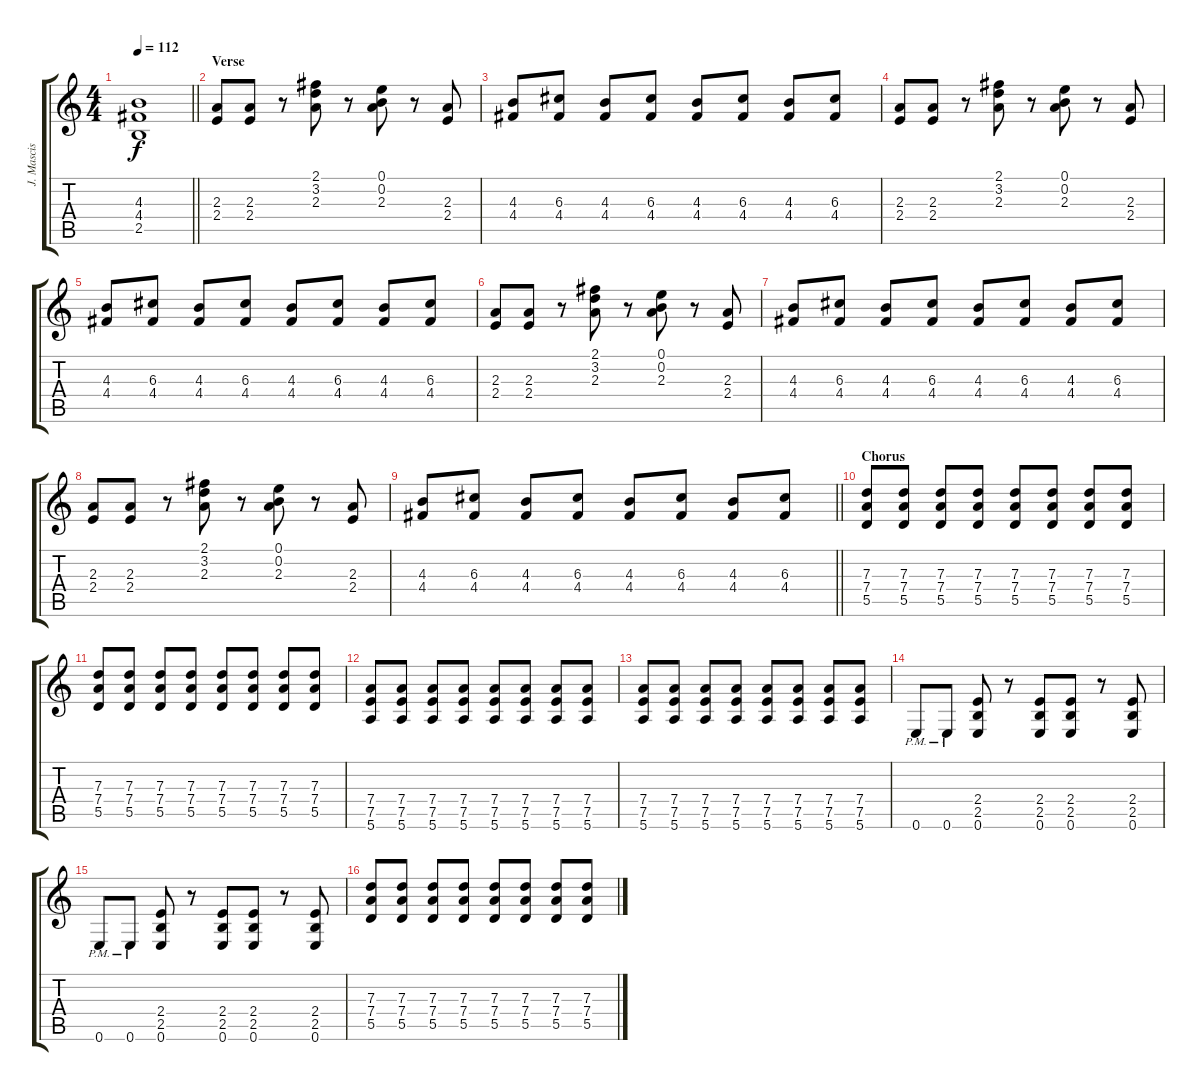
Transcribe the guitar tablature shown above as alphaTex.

\track ("J. Mascis distorted" "J. Mascis ") {instrument overdrivenguitar}
\staff {score tabs}
\tuning (E4 B3 G3 D3 A2 E2) {hide}
\ts (4 4)
\tempo 112
\clef g2
\barLineRight lightlight
\ks c
(4.3{t} 4.4{t} 2.5{t}).1{dy f} |
\section ("" "Verse")
(2.3 2.4).8 (2.3 2.4).8 r.8 (2.1 3.2 2.3).8 r.8 (0.1 0.2 2.3).8 r.8 (2.3 2.4).8 |
(4.3 4.4).8 (6.3 4.4).8 (4.3 4.4).8 (6.3 4.4).8 (4.3 4.4).8 (6.3 4.4).8 (4.3 4.4).8 (6.3 4.4).8 |
(2.3 2.4).8 (2.3 2.4).8 r.8 (2.1 3.2 2.3).8 r.8 (0.1 0.2 2.3).8 r.8 (2.3 2.4).8 |
(4.3 4.4).8 (6.3 4.4).8 (4.3 4.4).8 (6.3 4.4).8 (4.3 4.4).8 (6.3 4.4).8 (4.3 4.4).8 (6.3 4.4).8 |
(2.3 2.4).8 (2.3 2.4).8 r.8 (2.1 3.2 2.3).8 r.8 (0.1 0.2 2.3).8 r.8 (2.3 2.4).8 |
(4.3 4.4).8 (6.3 4.4).8 (4.3 4.4).8 (6.3 4.4).8 (4.3 4.4).8 (6.3 4.4).8 (4.3 4.4).8 (6.3 4.4).8 |
(2.3 2.4).8 (2.3 2.4).8 r.8 (2.1 3.2 2.3).8 r.8 (0.1 0.2 2.3).8 r.8 (2.3 2.4).8 |
\barLineRight lightlight
(4.3 4.4).8 (6.3 4.4).8 (4.3 4.4).8 (6.3 4.4).8 (4.3 4.4).8 (6.3 4.4).8 (4.3 4.4).8 (6.3 4.4).8 |
\section ("" "Chorus")
(7.3 7.4 5.5).8 (7.3 7.4 5.5).8 (7.3 7.4 5.5).8 (7.3 7.4 5.5).8 (7.3 7.4 5.5).8 (7.3 7.4 5.5).8 (7.3 7.4 5.5).8 (7.3 7.4 5.5).8 |
(7.3 7.4 5.5).8 (7.3 7.4 5.5).8 (7.3 7.4 5.5).8 (7.3 7.4 5.5).8 (7.3 7.4 5.5).8 (7.3 7.4 5.5).8 (7.3 7.4 5.5).8 (7.3 7.4 5.5).8 |
(7.4 7.5 5.6).8 (7.4 7.5 5.6).8 (7.4 7.5 5.6).8 (7.4 7.5 5.6).8 (7.4 7.5 5.6).8 (7.4 7.5 5.6).8 (7.4 7.5 5.6).8 (7.4 7.5 5.6).8 |
(7.4 7.5 5.6).8 (7.4 7.5 5.6).8 (7.4 7.5 5.6).8 (7.4 7.5 5.6).8 (7.4 7.5 5.6).8 (7.4 7.5 5.6).8 (7.4 7.5 5.6).8 (7.4 7.5 5.6).8 |
0.6{pm}.8 0.6{pm}.8 (2.4 2.5 0.6).8 r.8 (2.4 2.5 0.6).8 (2.4 2.5 0.6).8 r.8 (2.4 2.5 0.6).8 |
0.6{pm}.8 0.6{pm}.8 (2.4 2.5 0.6).8 r.8 (2.4 2.5 0.6).8 (2.4 2.5 0.6).8 r.8 (2.4 2.5 0.6).8 |
(7.3 7.4 5.5).8 (7.3 7.4 5.5).8 (7.3 7.4 5.5).8 (7.3 7.4 5.5).8 (7.3 7.4 5.5).8 (7.3 7.4 5.5).8 (7.3 7.4 5.5).8 (7.3 7.4 5.5).8
